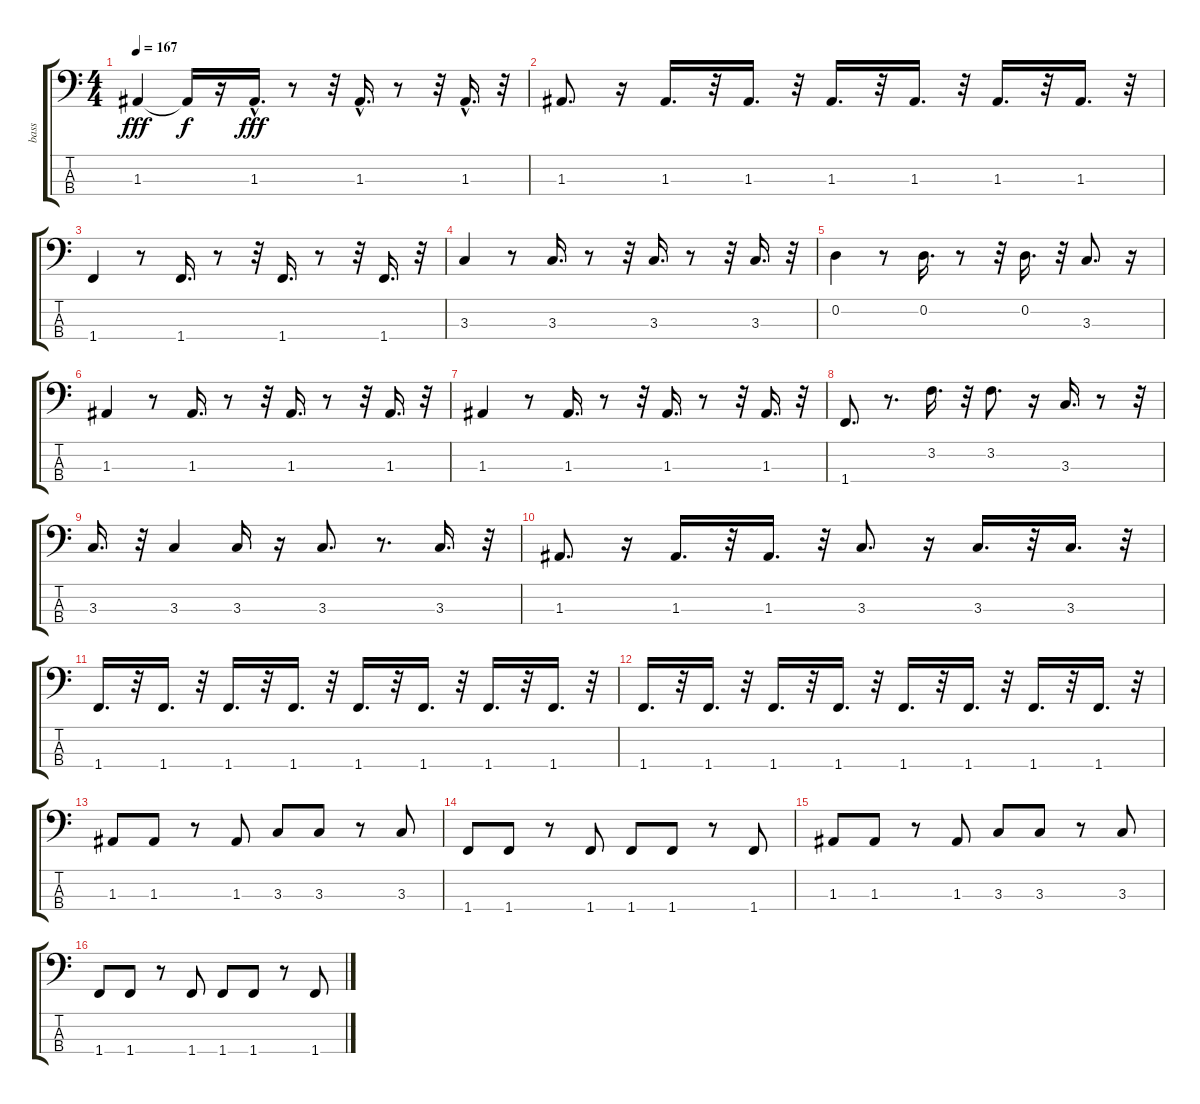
\track ("bass" "bass") {instrument fretlessbass}
\staff {score tabs}
\tuning (G2 D2 A1 E1) {hide}
\ts (4 4)
\tempo 167
\clef f4
\ks c
1.3.4{dy fff} 1.3{t}.16{dy f} r.16 1.3{hac}.16{d dy fff} r.8 r.32 1.3{hac}.16{d} r.8 r.32 1.3{hac}.16{d} r.32 |
1.3.8{d} r.16 1.3.16{d} r.32 1.3.16{d} r.32 1.3.16{d} r.32 1.3.16{d} r.32 1.3.16{d} r.32 1.3.16{d} r.32 |
1.4.4 r.8 1.4.16{d} r.8 r.32 1.4.16{d} r.8 r.32 1.4.16{d} r.32 |
3.3.4 r.8 3.3.16{d} r.8 r.32 3.3.16{d} r.8 r.32 3.3.16{d} r.32 |
0.2.4 r.8 0.2.16{d} r.8 r.32 0.2.16{d} r.32 3.3.8{d} r.16 |
1.3.4 r.8 1.3.16{d} r.8 r.32 1.3.16{d} r.8 r.32 1.3.16{d} r.32 |
1.3.4 r.8 1.3.16{d} r.8 r.32 1.3.16{d} r.8 r.32 1.3.16{d} r.32 |
1.4.8{d} r.8{d} 3.2.16{d} r.32 3.2.8{d} r.16 3.3.16{d} r.8 r.32 |
3.3.16{d} r.32 3.3.4 3.3.16 r.16 3.3.8{d} r.8{d} 3.3.16{d} r.32 |
1.3.8{d} r.16 1.3.16{d} r.32 1.3.16{d} r.32 3.3.8{d} r.16 3.3.16{d} r.32 3.3.16{d} r.32 |
1.4.16{d} r.32 1.4.16{d} r.32 1.4.16{d} r.32 1.4.16{d} r.32 1.4.16{d} r.32 1.4.16{d} r.32 1.4.16{d} r.32 1.4.16{d} r.32 |
1.4.16{d} r.32 1.4.16{d} r.32 1.4.16{d} r.32 1.4.16{d} r.32 1.4.16{d} r.32 1.4.16{d} r.32 1.4.16{d} r.32 1.4.16{d} r.32 |
1.3.8 1.3.8 r.8 1.3.8 3.3.8 3.3.8 r.8 3.3.8 |
1.4.8 1.4.8 r.8 1.4.8 1.4.8 1.4.8 r.8 1.4.8 |
1.3.8 1.3.8 r.8 1.3.8 3.3.8 3.3.8 r.8 3.3.8 |
1.4.8 1.4.8 r.8 1.4.8 1.4.8 1.4.8 r.8 1.4.8
